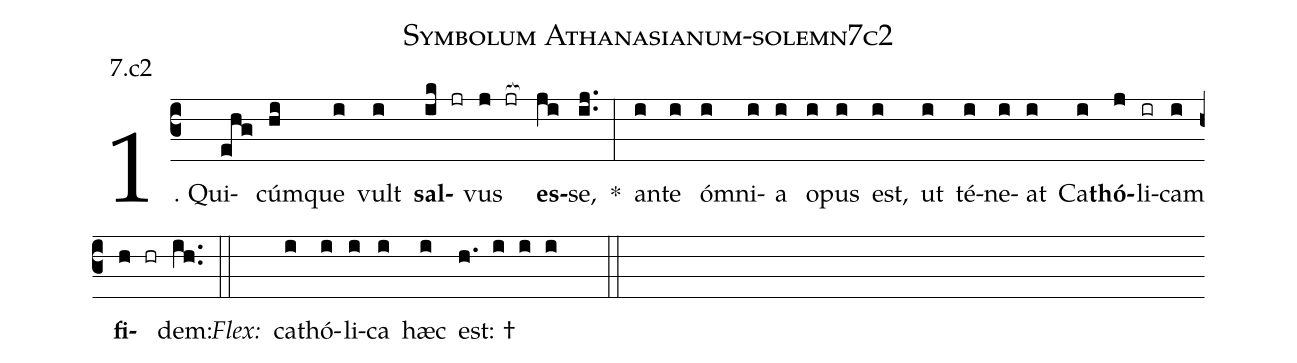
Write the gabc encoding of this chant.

name: Symbolum Athanasianum-solemn7c2;
annotation: 7.c2;
%%
(c3)1. Qui(ehg)cúm(hi)que(i) vult(i) <b>sal</b>(ik jr)vus(j jr[ocb:1{]) <b>es</b>(ji[ocb:0}])se,(ij..) *(:) an(i)te(i) óm(i)ni(i)a(i) o(i)pus(i) est,(i) ut(i) té(i)ne(i)at(i) Ca(i)<b>thó</b>(j)li(ir)cam(i) <b>fi</b>(h hr)dem:(ih..) (::)
<i>Flex:</i>()  ca(i)thó(i)li(i)ca(i) hæc(i) est: †(h. i i i  ::)
